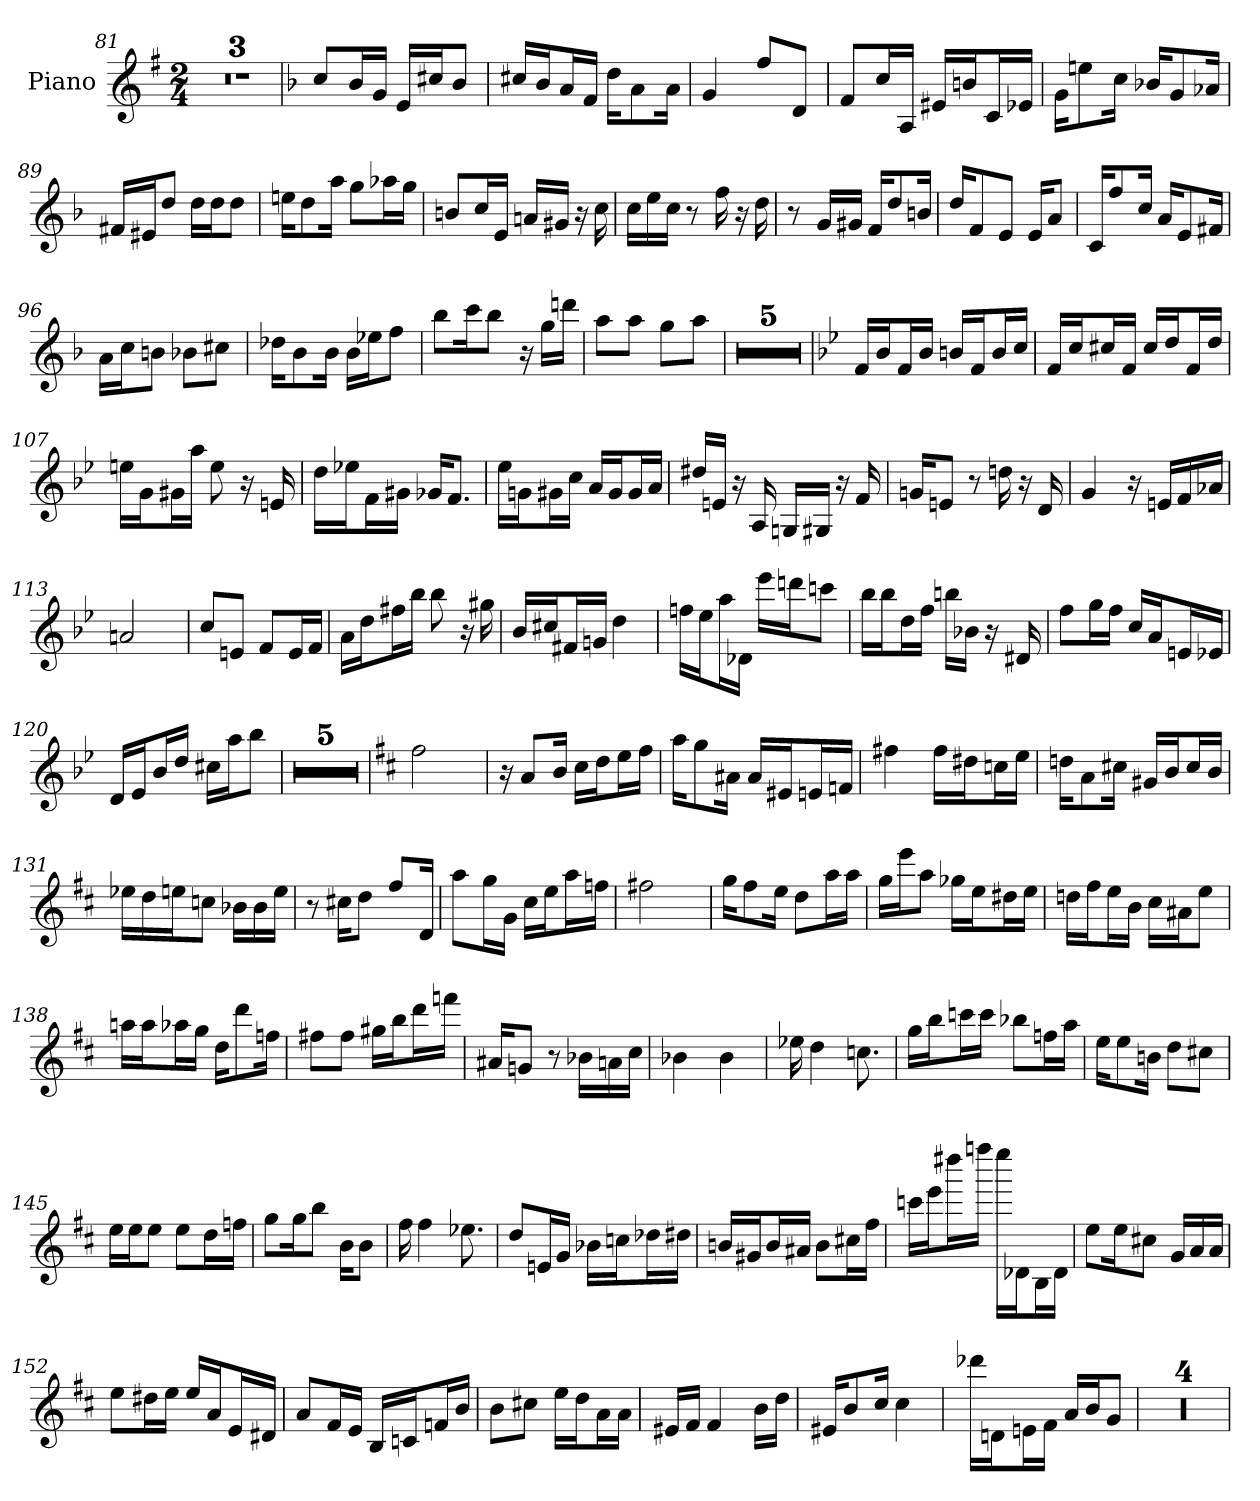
**kern
*part1
*staff1
*I"Piano
*I'Pno
!!LO:LB:g=z
*clefG2
*k[f#]
*G:
*M2/4
=81
2r
=82
2r
=83
2r
=84
!!LO:REH:place=s1:a:enc=none:fs=14:t=Melody 5
*k[b-]
*F:
*MM60
8cc/L
16b-/L
16g/JJ
16e/LL
16cc#X/J
8b-/J
=85
16cc#X/LL
16b-/J
16a/L
16f/JJ
16dd\KL
8a\
16a\Jk
=86
4g/
8ff/L
8d/J
=87
8f/L
16cc/L
16A/JJ
16e#X/LL
16bn/J
16c/L
16e-X/JJ
!!LO:LB:g=z
=88
16g\KL
8een\
16cc\Jk
16b-X/KL
8g/
16a-X/Jk
=89
16f#X/LL
16e#X/J
8dd/J
16dd\LL
16dd\J
8dd\J
=90
16een\KL
8dd\
16aa\Jk
8gg\L
16aa-X\L
16gg\JJ
=91
8bn/L
16cc/L
16e/JJ
16an/LL
16g#X/JJ
16r
16cc\
=92
16cc\LL
16ee\
16cc\JJ
8r
16ff\
16r
16dd\
!!LO:LB:g=z
=93
8r
16g/LL
16g#X/JJ
16f/KL
8dd/
16bn/Jk
=94
16dd/KL
8f/
8e/J
16e/KL
8a/J
=95
16c/KL
8ff/
16cc/Jk
16a/KL
8e/
16f#X/Jk
=96
16a\LL
16cc\J
8bn\J
8b-X\L
8cc#X\J
=97
16dd-X\KL
8b-\
16b-\Jk
16b-\LL
16ee-X\J
8ff\J
=98
8bb-\L
16ccc\K
8bb-\J
16r
16gg\LL
16dddn\JJ
!!LO:LB:g=z
=99
8aa\L
8aa\J
8gg\L
8aa\J
=100
2r
=101
2r
=102
2r
=103
2r
=104
2r
=105
!!LO:REH:place=s1:a:enc=none:fs=14:t=Melody 6
*k[b-e-]
*B-:
*MM60
16f/LL
16b-/J
16f/L
16b-/JJ
16bn/LL
16f/J
16b/L
16cc/JJ
=106
16f/LL
16cc/J
16cc#X/L
16f/JJ
16cc#/LL
16dd/J
16f/L
16dd/JJ
!!LO:LB:g=z
=107
16een\LL
16g\J
16g#X\L
16aa\JJ
8ee\
16r
16en/
=108
16dd\LL
16ee-X\J
16f\L
16g#X\JJ
16g-X/KL
8.f/J
=109
16ee-\LL
16gn\J
16g#X\L
16cc\JJ
16a/LL
16g#/J
16g#/L
16a/JJ
=110
16dd#X/LL
16en/JJ
16r
16A/
16Gn/LL
16G#X/JJ
16r
16f/
=111
16gn/KL
8en/J
8r
16ddn\
16r
16d/
!!LO:LB:g=z
=112
4g/
16r
16en/LL
16f/
16a-X/JJ
=113
2an/
=114
8cc/L
8en/J
8f/L
16e/L
16f/JJ
=115
16a\LL
16dd\J
16ff#X\L
16bb-\JJ
8bb-\
16r
16gg#X\
=116
16b-/LL
16cc#X/J
16f#X/L
16gn/JJ
4dd\
=117
16ffn\LL
16ee-\J
16aa\L
16d-X\JJ
16eee-\LL
16dddn\J
8cccn\J
!!LO:LB:g=z
=118
16bb-\LL
16bb-\J
16dd\L
16ff\JJ
16bbn\LL
16b-X\JJ
16r
16d#X/
=119
8ff\L
16gg\L
16ff\JJ
16cc/LL
16a/J
16en/L
16e-X/JJ
=120
16d/LL
16e-/J
16b-/L
16dd/JJ
16cc#X\LL
16aa\J
8bb-\J
=121
2r
=122
2r
=123
2r
=124
2r
!!LO:LB:g=z
=125
2r
=126
!!LO:REH:place=s1:a:enc=none:fs=14:t=Melody 7
*k[f#c#]
*D:
*MM60
2ff#\
=127
16r
8a/L
16b/Jk
16cc#\LL
16dd\J
16ee\L
16ff#\JJ
=128
16aa\KL
8gg\
16a#X\Jk
16a#/LL
16e#X/J
16en/L
16fn/JJ
=129
4ff#X\
16ff#\LL
16dd#X\J
16ccn\L
16ee\JJ
=130
16ddn\KL
8a\
16cc#X\Jk
16g#X/LL
16b/J
16cc#/L
16b/JJ
!!LO:PB:g=z
=131
16ee-X\LL
16dd\
16een\J
8ccn\J
16b-X\LL
16b-\
16ee\JJ
=132
8r
16cc#X\KL
8dd\J
8ff#/L
16d/Jk
=133
8aa\L
16gg\L
16g\JJ
16cc#\LL
16ee\J
16aa\L
16ffn\JJ
=134
2ff#X\
=135
16gg\KL
8ff#\
16ee\Jk
8dd\L
16aa\L
16aa\JJ
=136
16gg\LL
16eee\J
8aa\J
16gg-X\LL
16ee\J
16dd#X\L
16ee\JJ
!!LO:LB:g=z
=137
16ddn\LL
16ff#\J
16ee\L
16b\JJ
16cc#\LL
16a#X\J
8ee\J
=138
16aan\LL
16aa\J
16aa-X\L
16gg\JJ
16dd\KL
8ddd\
16ffn\Jk
=139
8ff#X\L
8ff#\J
16gg#X\LL
16bb\J
16ddd\L
16fffn\JJ
=140
16a#X/KL
8gn/J
8r
16b-X\LL
16an\
16cc#\JJ
=141
4b-X\
4b-\
=142
16ee-X\
4dd\
8.ccn\
!!LO:LB:g=z
=143
16gg\LL
16bb\J
16cccn\L
16ccc\JJ
8bb-X\L
16ffn\L
16aa\JJ
=144
16ee\KL
8ee\
16bn\Jk
8dd\L
8cc#X\J
=145
16ee\LL
16ee\J
8ee\J
8ee\L
16dd\L
16ffn\JJ
=146
8gg\L
16gg\K
8bb\J
16b\KL
8b\J
=147
16ff#\
4ff#\
8.ee-X\
=148
8dd/L
16en/L
16g/JJ
16b-X\LL
16ccn\J
16dd-X\L
16dd#X\JJ
!!LO:LB:g=z
=149
16bn/LL
16g#X/J
16b/L
16a#X/JJ
8b\L
16cc#X\L
16ff#\JJ
=150
16cccn\LL
16eee\J
16dddd#X\L
16ffffn\JJ
16eeee\LL
16d-X\J
16B\L
16d-\JJ
=151
8ee\L
16ee\K
8cc#X\J
16g/LL
16a/
16a/JJ
=152
8ee\L
16dd#X\L
16ee\JJ
16ee/LL
16a/J
16e/L
16d#X/JJ
=153
8a/L
16f#/L
16e/JJ
16B/LL
16cn/J
16fn/L
16b/JJ
!!LO:LB:g=z
=154
8b\L
8cc#X\J
16ee\LL
16dd\J
16a\L
16a\JJ
=155
16e#X/LL
16f#/JJ
4f#/
16b\LL
16dd\JJ
=156
16e#X/KL
8b/
16cc#/Jk
4cc#\
=157
16ddd-X\LL
16dn\J
16en\L
16f#\JJ
16a/LL
16b/J
8g/J
=158
2r
=159
2r
=160
2r
=161
2r
=
*-
